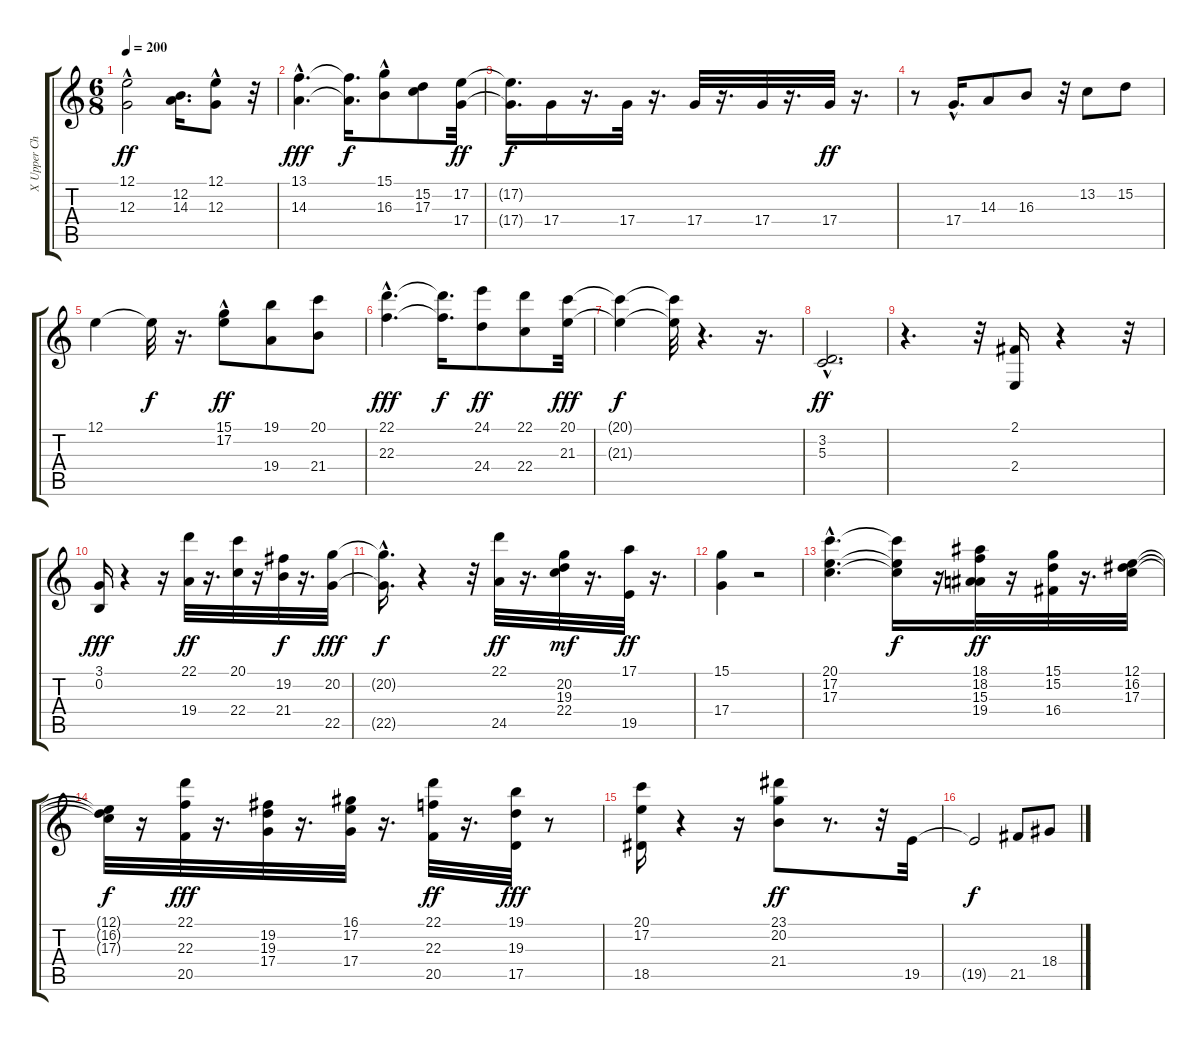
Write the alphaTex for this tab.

\track ("X Upper Chords      " "X Upper Ch") {instrument stringensemble1}
\staff {score tabs}
\tuning (E4 B3 G3 D3 A2 E2) {hide}
\ts (6 8)
\tempo 200
\clef g2
\ks c
(12.1 12.3{hac}).2{dy ff} (12.2 14.3).16{d} (12.1 12.3{hac}).8 r.32 |
(13.1{hac} 14.3{hac}).4{d dy fff} (13.1{t} 14.3{t}).16{d dy f} (15.1{hac} 16.3).8 (15.2 17.3).8 (17.2 17.4).32{dy ff} |
(17.2{t} 17.4{t}).16{d dy f} 17.4.16 r.16{d} 17.4.32 r.16{d} 17.4.32 r.16{d} 17.4.32 r.16{d} 17.4.32{dy ff} r.16{d} |
r.8 17.4{hac}.16{d} 14.3.8 16.3.8 r.32 13.2.8 15.2.8 |
12.1.4 12.1{t}.32{dy f} r.16{d} (15.1 17.2{hac}).8{dy ff} (19.1 19.4).8 (20.1 21.4).8 |
(22.1{hac} 22.3{hac}).4{d dy fff} (22.1{t} 22.3{t}).16{d dy f} (24.1 24.4).8{dy ff} (22.1 22.4).8 (20.1 21.3).32{dy fff} |
(20.1{t} 21.3{t}).4{dy f} (20.1{t} 21.3{t}).32 r.4{d} r.16{d} |
(3.2{hac} 5.3{hac}).2{d dy ff} |
r.4{d} r.32 (2.1 2.4).16 r.4 r.32 |
(3.1 0.2).16{dy fff} r.4 r.16 (22.1 19.4).32{dy ff} r.16{d} (20.1 22.4).32 r.16 (19.2 21.4).32{dy f} r.16{d} (20.2 22.5).32{dy fff} |
(20.2{hac t} 22.5{hac t}).16{d dy f} r.4 r.32 (22.1 24.5).32{dy ff} r.16{d} (20.2 19.3 22.4).32{dy mf} r.16{d} (17.1 19.5).32{dy ff} r.16{d} |
(15.1 17.4).4 r.2 |
(20.1{hac} 17.2{hac} 17.3{hac}).4{d} (20.1{t} 17.2{t} 17.3{t}).16{dy f} r.16 (18.1 18.2 15.3 19.4).32{dy ff} r.16 (15.1 15.2 16.4).32 r.16{d} (12.1 16.2 17.3).32 |
(12.1{t} 16.2{t} 17.3{t}).32{dy f} r.16 (22.1 22.3 20.5).32{dy fff} r.16{d} (19.2 19.3 17.4).32 r.16{d} (16.1 17.2 17.4).32 r.16{d} (22.1 22.3 20.5).32{dy ff} r.16{d} (19.1 19.3 17.5).32{dy fff} r.8 |
(20.1 17.2 18.5).16 r.4 r.16 (23.1 20.2 21.4).8{dy ff} r.8{d} r.32 19.5.32 |
19.5{t}.2{dy f} 21.5.8 18.4.8
